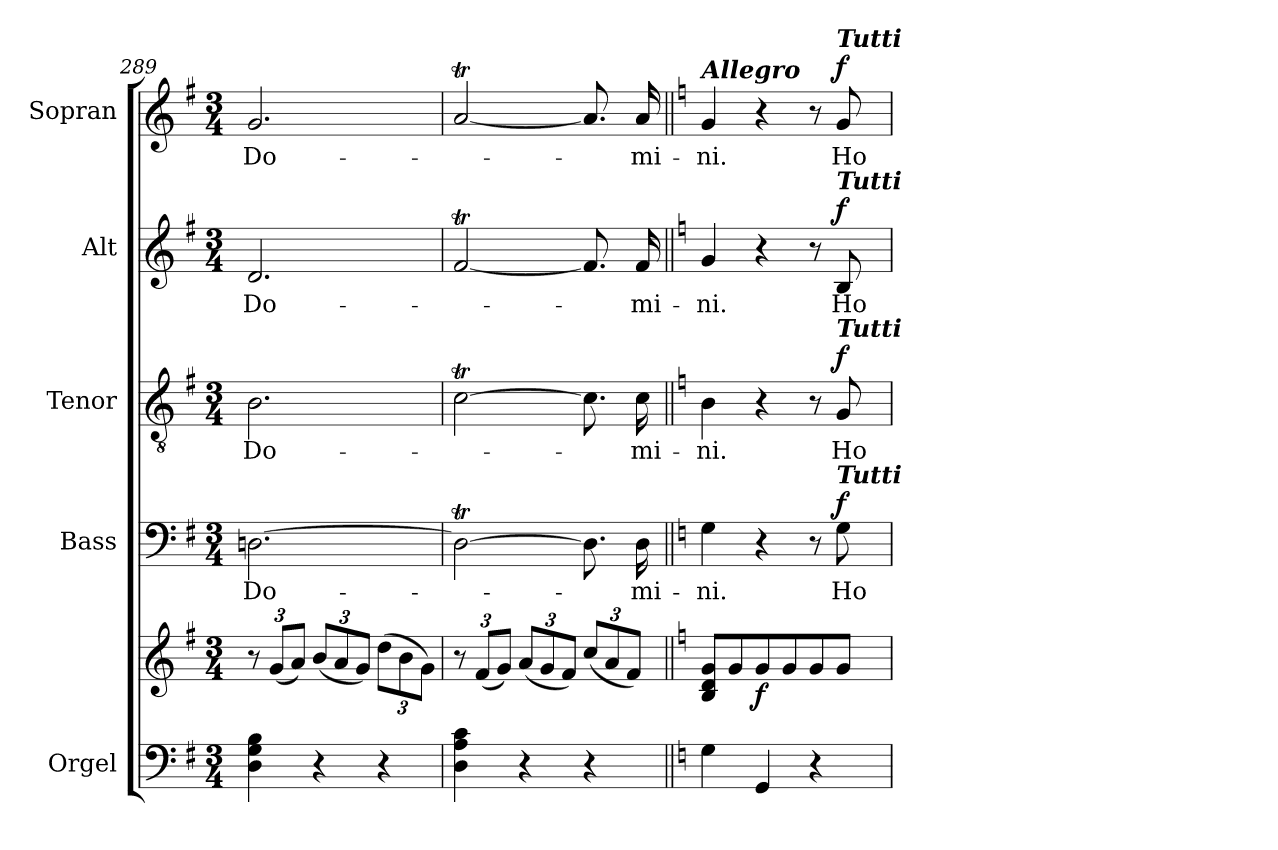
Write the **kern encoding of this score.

**kern	**kern	**dynam	**kern	**text	**dynam	**kern	**text	**dynam	**kern	**text	**dynam	**kern	**text	**dynam
*part5	*part5	*part5	*part4	*part4	*part4	*part3	*part3	*part3	*part2	*part2	*part2	*part1	*part1	*part1
*staff6	*staff5	*staff5/6	*staff4	*staff4	*staff4	*staff3	*staff3	*staff3	*staff2	*staff2	*staff2	*staff1	*staff1	*staff1
*I"Orgel	*	*	*I"Bass	*	*	*I"Tenor	*	*	*I"Alt	*	*	*I"Sopran	*	*
*	*	*	*I'B.	*	*	*I'T.	*	*	*I'A.	*	*	*I'S.	*	*
!!LO:LB:g=z
*clefF4	*clefG2	*	*clefF4	*	*	*clefGv2	*	*	*clefG2	*	*	*clefG2	*	*
*k[f#]	*k[f#]	*	*k[f#]	*	*	*k[f#]	*	*	*k[f#]	*	*	*k[f#]	*	*
*G:	*G:	*	*G:	*	*	*G:	*	*	*G:	*	*	*G:	*	*
*M3/4	*M3/4	*	*M3/4	*	*	*M3/4	*	*	*M3/4	*	*	*M3/4	*	*
*	*Xbrackettup	*	*	*	*	*	*	*	*	*	*	*	*	*
=289	=289	=289	=289	=289	=289	=289	=289	=289	=289	=289	=289	=289	=289	=289
!	!	!	!	!LO:LY:b	!	!	!LO:LY:b	!	!	!LO:LY:b	!	!	!LO:LY:b	!
4D\ 4G\ 4B\	12r	.	[2.Dn\	Do-	.	2.B\	Do-	.	2.d/	Do-	.	2.g/	Do-	.
.	(<12g/L	.	.	.	.	.	.	.	.	.	.	.	.	.
.	12a/J)	.	.	.	.	.	.	.	.	.	.	.	.	.
4r	(<12b/L	.	.	.	.	.	.	.	.	.	.	.	.	.
.	12a/	.	.	.	.	.	.	.	.	.	.	.	.	.
.	12g/J)	.	.	.	.	.	.	.	.	.	.	.	.	.
4r	(>12dd\L	.	.	.	.	.	.	.	.	.	.	.	.	.
.	12b\	.	.	.	.	.	.	.	.	.	.	.	.	.
.	12g\J)	.	.	.	.	.	.	.	.	.	.	.	.	.
=290	=290	=290	=290	=290	=290	=290	=290	=290	=290	=290	=290	=290	=290	=290
4D\ 4A\ 4c\	12r	.	2DT\_	.	.	[2cT\	.	.	[2f#t/	.	.	[2aT/	.	.
.	(<12f#/L	.	.	.	.	.	.	.	.	.	.	.	.	.
.	12g/J)	.	.	.	.	.	.	.	.	.	.	.	.	.
4r	(<12a/L	.	.	.	.	.	.	.	.	.	.	.	.	.
.	12g/	.	.	.	.	.	.	.	.	.	.	.	.	.
.	12f#/J)	.	.	.	.	.	.	.	.	.	.	.	.	.
4r	(<12cc/L	.	8.D\]	.	.	8.c\]	.	.	8.f#/]	.	.	8.a/]	.	.
.	12a/	.	.	.	.	.	.	.	.	.	.	.	.	.
.	12f#/J)	.	.	.	.	.	.	.	.	.	.	.	.	.
!	!	!	!	!LO:LY:b	!	!	!LO:LY:b	!	!	!LO:LY:b	!	!	!LO:LY:b	!
.	.	.	16D\	-mi-	.	16c\	-mi-	.	16f#/	-mi-	.	16a/	-mi-	.
=291||	=291||	=291||	=291||	=291||	=291||	=291||	=291||	=291||	=291||	=291||	=291||	=291||	=291||	=291||
*k[]	*k[]	*	*k[]	*	*	*k[]	*	*	*k[]	*	*	*k[]	*	*
*C:	*C:	*	*C:	*	*	*C:	*	*	*C:	*	*	*C:	*	*
!	!	!	!	!	!	!	!	!	!	!	!	!LO:TX:a:Bi:t=Allegro	!	!
!	!	!	!	!LO:LY:b	!	!	!LO:LY:b	!	!	!LO:LY:b	!	!	!LO:LY:b	!
4G\	8B/ 8d/ 8g/L	.	4G\	-ni.	.	4B\	-ni.	.	4g/	-ni.	.	4g/	-ni.	.
.	8g/	.	.	.	.	.	.	.	.	.	.	.	.	.
!	!	!LO:DY:b	!	!	!	!	!	!	!	!	!	!	!	!
4GG/	8g/	f	4r	.	.	4r	.	.	4r	.	.	4r	.	.
.	8g/	.	.	.	.	.	.	.	.	.	.	.	.	.
4r	8g/	.	8r	.	.	8r	.	.	8r	.	.	8r	.	.
!	!	!	!	!	!	!	!	!	!	!	!	!LO:TX:a:Bi:t=Tutti	!	!
!	!	!	!	!	!	!	!	!	!LO:TX:a:Bi:t=Tutti	!	!	!	!	!
!	!	!	!	!	!	!LO:TX:a:Bi:t=Tutti	!	!	!	!	!	!	!	!
!	!	!	!LO:TX:a:Bi:t=Tutti	!	!	!	!	!	!	!	!	!	!	!
!	!	!	!	!LO:LY:b	!LO:DY:a	!	!LO:LY:b	!LO:DY:a	!	!LO:LY:b	!LO:DY:a	!	!LO:LY:b	!LO:DY:a
.	8g/J	.	8G\	Ho-	f	8G/	Ho-	f	8B/	Ho-	f	8g/	Ho-	f
=	=	=	=	=	=	=	=	=	=	=	=	=	=	=
*-	*-	*-	*-	*-	*-	*-	*-	*-	*-	*-	*-	*-	*-	*-
